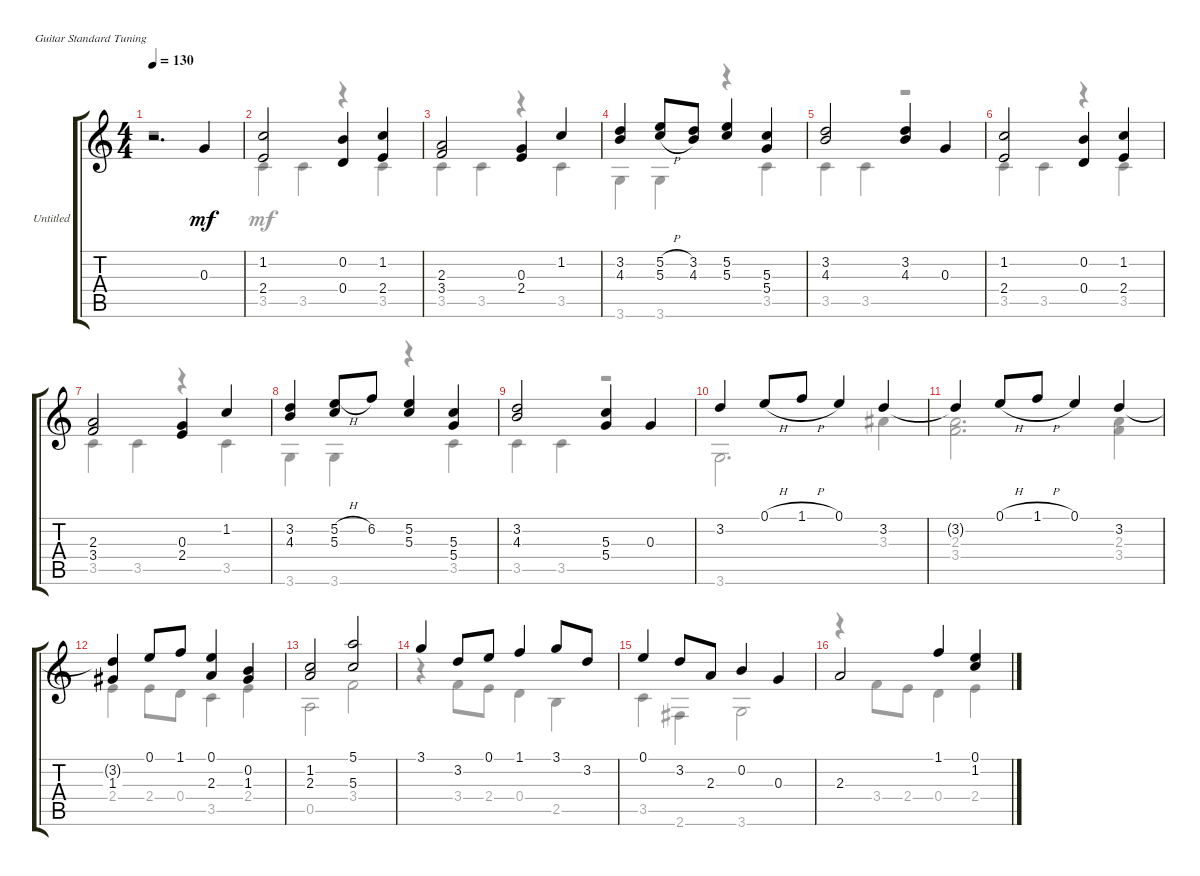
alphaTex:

\bracketExtendMode groupsimilarinstruments
\firstSystemTrackNameOrientation horizontal
\otherSystemsTrackNameOrientation horizontal
\track ("Untitled" "Untitled") {instrument acousticguitarnylon}
\staff {score tabs}
\tuning (E4 B3 G3 D3 A2 E2)
\voice
\ts (4 4)
\tempo 130
\clef g2
\ks c
r.2{d dy mf instrument acousticguitarnylon} 0.3.4 |
(1.2 2.4).2 (0.2 0.4).4 (1.2 2.4).4 |
(2.3 3.4).2 (0.3 2.4).4 1.2.4 |
(3.2 4.3).4 (5.2{h} 5.3{h}).8 (3.2 4.3).8 (5.2 5.3).4 (5.3 5.4).4 |
(3.2 4.3).2 (3.2 4.3).4 0.3.4 |
(1.2 2.4).2 (0.2 0.4).4 (1.2 2.4).4 |
(2.3 3.4).2 (0.3 2.4).4 1.2.4 |
(3.2 4.3).4 (5.2{h} 5.3).8 6.2.8 (5.2 5.3).4 (5.3 5.4).4 |
(3.2 4.3).2 (5.3 5.4).4 0.3.4 |
3.2.4 0.1{h}.8 1.1{h}.8 0.1.4 3.2.4 |
3.2{t}.4 0.1{h}.8 1.1{h}.8 0.1.4 3.2.4 |
(3.2{t} 1.3).4 0.1.8 1.1.8 (0.1 2.3).4 (0.2 1.3).4 |
(1.2 2.3).2 (5.1 5.3).2 |
3.1.4 3.2.8 0.1.8 1.1.4 3.1.8 3.2.8 |
0.1.4 3.2.8 2.3.8 0.2.4 0.3.4 |
2.3.2 1.1.4 (0.1 1.2).4
\voice
\clef g2
\ottava regular
\simile none
\ks c
r.1{dy mf} |
3.5.4 3.5.4 r.4 3.5.4 |
3.5.4 3.5.4 r.4 3.5.4 |
3.6.4 3.6.4 r.4 3.5.4 |
3.5.4 3.5.4 r.2 |
3.5.4 3.5.4 r.4 3.5.4 |
3.5.4 3.5.4 r.4 3.5.4 |
3.6.4 3.6.4 r.4 3.5.4 |
3.5.4 3.5.4 r.2 |
3.6.2{d} 3.3.4 |
(2.3 3.4).2{d} (2.3 3.4).4 |
2.4.4 2.4.8 0.4.8 3.5.4 2.4.4 |
0.5.2 3.4.2 |
r.4 3.4.8 2.4.8 0.4.4 2.5.4 |
3.5.4 2.6.4 3.6.2 |
r.4 3.4.8 2.4.8 0.4.4 2.4.4
